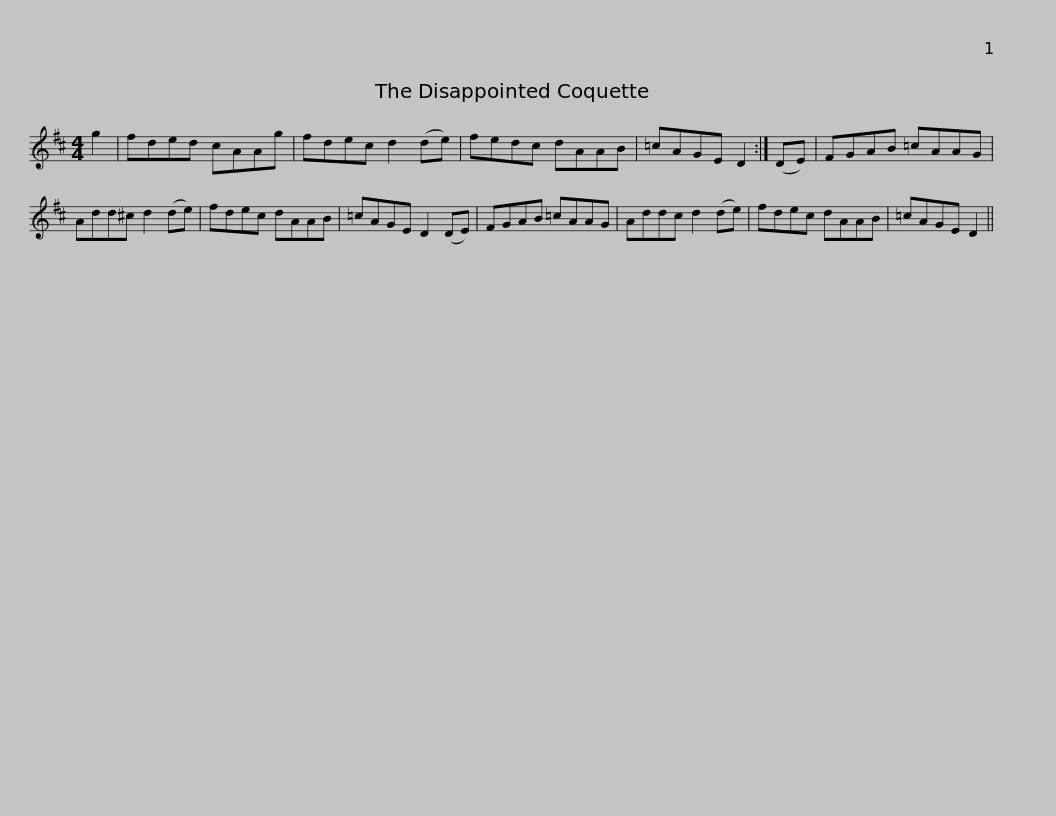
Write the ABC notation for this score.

X:1
L:1/8
M:4/4
I:linebreak $
K:D
V:1 treble
V:1
 g2 | fded cAAg | fdec d2 (de) | fedc dAAB | =cAGE D2 :| %5
 (DE) | FGAB =cAAG |$ Add^c d2 (de) | fdec dAAB | =cAGE D2 (DE) | %10
 FGAB =cAAG | Addc d2 (de) |$ fdec dAAB | =cAGE D2 || %14
